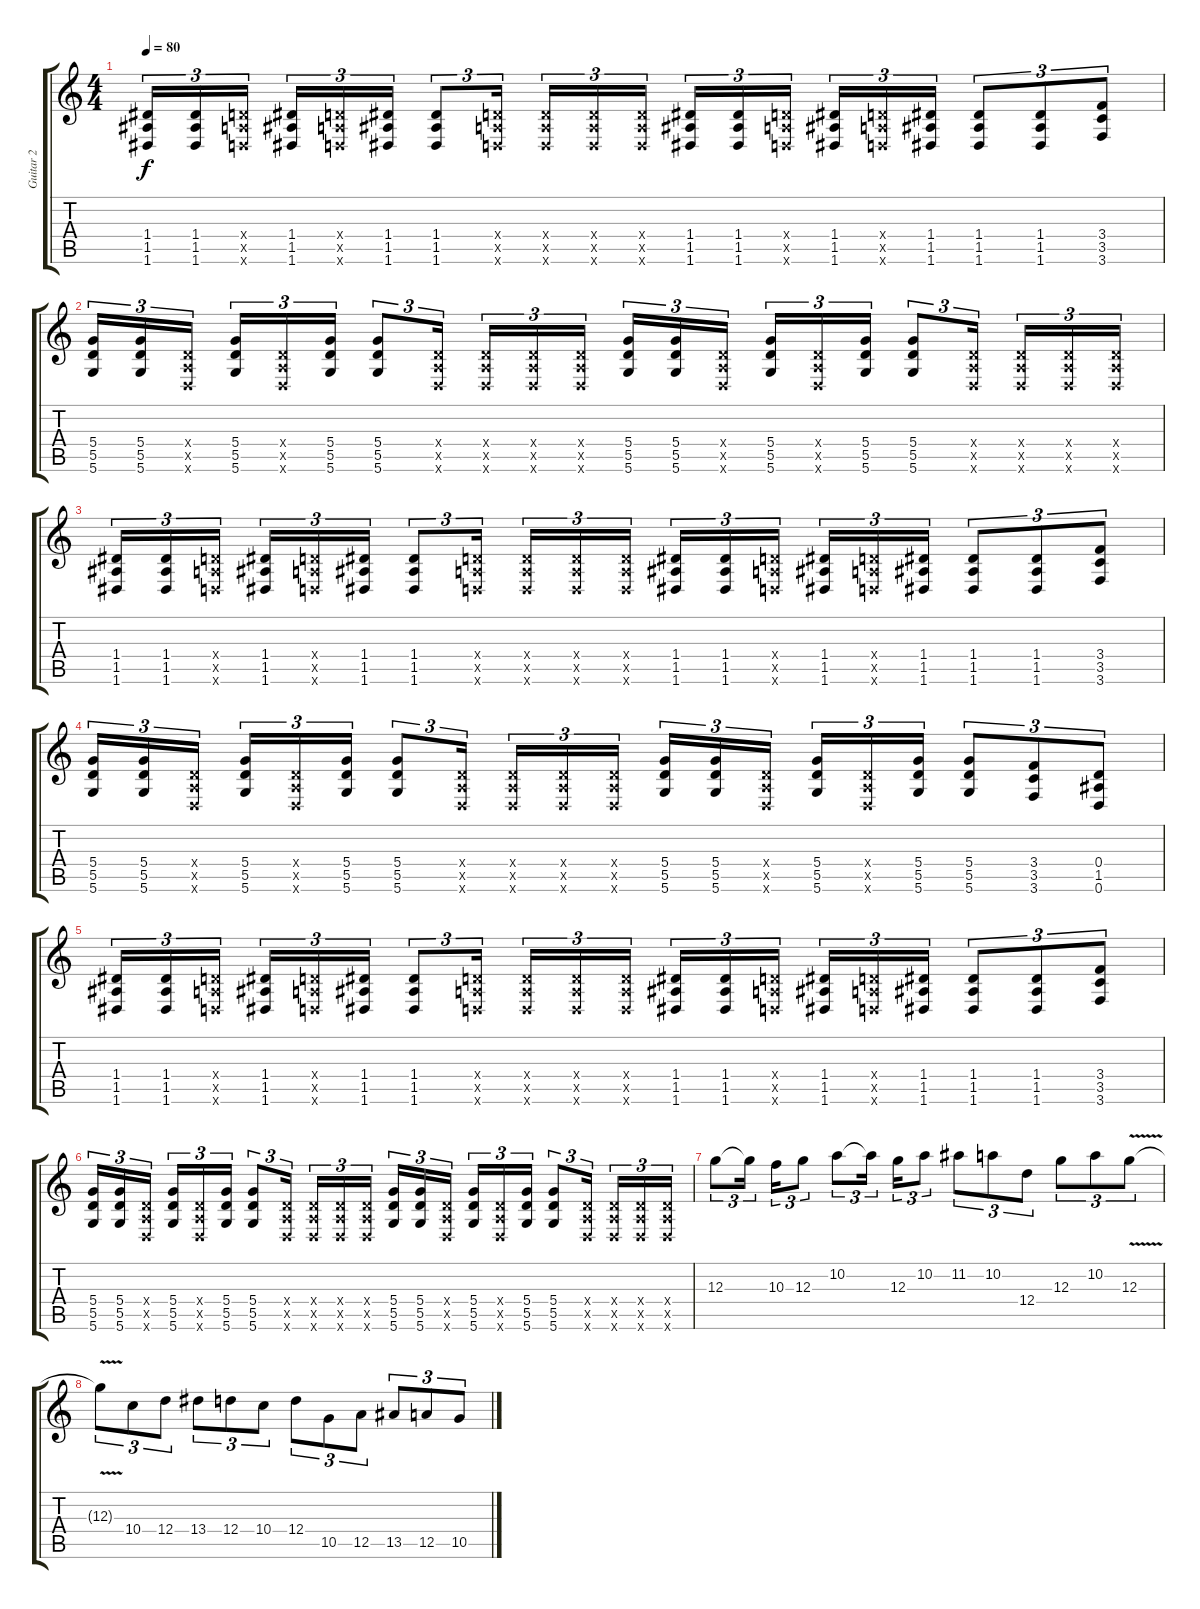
\track ("Guitar 2" "Guitar 2") {instrument distortionguitar}
\staff {score tabs}
\tuning (E4 B3 G3 D3 A2 D2) {hide}
\ts (4 4)
\tempo 80
\clef g2
\ks c
(1.4 1.5 1.6).16{tu (3 2) dy f} (1.4 1.5 1.6).16{tu (3 2)} (0.4{x} 0.5{x} 0.6{x}).16{tu (3 2)} (1.4 1.5 1.6).16{tu (3 2)} (0.4{x} 0.5{x} 0.6{x}).16{tu (3 2)} (1.4 1.5 1.6).16{tu (3 2)} (1.4 1.5 1.6).8{tu (3 2)} (0.4{x} 0.5{x} 0.6{x}).16{tu (3 2)} (0.4{x} 0.5{x} 0.6{x}).16{tu (3 2)} (0.4{x} 0.5{x} 0.6{x}).16{tu (3 2)} (0.4{x} 0.5{x} 0.6{x}).16{tu (3 2)} (1.4 1.5 1.6).16{tu (3 2)} (1.4 1.5 1.6).16{tu (3 2)} (0.4{x} 0.5{x} 0.6{x}).16{tu (3 2)} (1.4 1.5 1.6).16{tu (3 2)} (0.4{x} 0.5{x} 0.6{x}).16{tu (3 2)} (1.4 1.5 1.6).16{tu (3 2)} (1.4 1.5 1.6).8{tu (3 2)} (1.4 1.5 1.6).8{tu (3 2)} (3.4 3.5 3.6).8{tu (3 2)} |
(5.4 5.5 5.6).16{tu (3 2)} (5.4 5.5 5.6).16{tu (3 2)} (0.4{x} 0.5{x} 0.6{x}).16{tu (3 2)} (5.4 5.5 5.6).16{tu (3 2)} (0.4{x} 0.5{x} 0.6{x}).16{tu (3 2)} (5.4 5.5 5.6).16{tu (3 2)} (5.4 5.5 5.6).8{tu (3 2)} (0.4{x} 0.5{x} 0.6{x}).16{tu (3 2)} (0.4{x} 0.5{x} 0.6{x}).16{tu (3 2)} (0.4{x} 0.5{x} 0.6{x}).16{tu (3 2)} (0.4{x} 0.5{x} 0.6{x}).16{tu (3 2)} (5.4 5.5 5.6).16{tu (3 2)} (5.4 5.5 5.6).16{tu (3 2)} (0.4{x} 0.5{x} 0.6{x}).16{tu (3 2)} (5.4 5.5 5.6).16{tu (3 2)} (0.4{x} 0.5{x} 0.6{x}).16{tu (3 2)} (5.4 5.5 5.6).16{tu (3 2)} (5.4 5.5 5.6).8{tu (3 2)} (0.4{x} 0.5{x} 0.6{x}).16{tu (3 2)} (0.4{x} 0.5{x} 0.6{x}).16{tu (3 2)} (0.4{x} 0.5{x} 0.6{x}).16{tu (3 2)} (0.4{x} 0.5{x} 0.6{x}).16{tu (3 2)} |
(1.4 1.5 1.6).16{tu (3 2)} (1.4 1.5 1.6).16{tu (3 2)} (0.4{x} 0.5{x} 0.6{x}).16{tu (3 2)} (1.4 1.5 1.6).16{tu (3 2)} (0.4{x} 0.5{x} 0.6{x}).16{tu (3 2)} (1.4 1.5 1.6).16{tu (3 2)} (1.4 1.5 1.6).8{tu (3 2)} (0.4{x} 0.5{x} 0.6{x}).16{tu (3 2)} (0.4{x} 0.5{x} 0.6{x}).16{tu (3 2)} (0.4{x} 0.5{x} 0.6{x}).16{tu (3 2)} (0.4{x} 0.5{x} 0.6{x}).16{tu (3 2)} (1.4 1.5 1.6).16{tu (3 2)} (1.4 1.5 1.6).16{tu (3 2)} (0.4{x} 0.5{x} 0.6{x}).16{tu (3 2)} (1.4 1.5 1.6).16{tu (3 2)} (0.4{x} 0.5{x} 0.6{x}).16{tu (3 2)} (1.4 1.5 1.6).16{tu (3 2)} (1.4 1.5 1.6).8{tu (3 2)} (1.4 1.5 1.6).8{tu (3 2)} (3.4 3.5 3.6).8{tu (3 2)} |
(5.4 5.5 5.6).16{tu (3 2)} (5.4 5.5 5.6).16{tu (3 2)} (0.4{x} 0.5{x} 0.6{x}).16{tu (3 2)} (5.4 5.5 5.6).16{tu (3 2)} (0.4{x} 0.5{x} 0.6{x}).16{tu (3 2)} (5.4 5.5 5.6).16{tu (3 2)} (5.4 5.5 5.6).8{tu (3 2)} (0.4{x} 0.5{x} 0.6{x}).16{tu (3 2)} (0.4{x} 0.5{x} 0.6{x}).16{tu (3 2)} (0.4{x} 0.5{x} 0.6{x}).16{tu (3 2)} (0.4{x} 0.5{x} 0.6{x}).16{tu (3 2)} (5.4 5.5 5.6).16{tu (3 2)} (5.4 5.5 5.6).16{tu (3 2)} (0.4{x} 0.5{x} 0.6{x}).16{tu (3 2)} (5.4 5.5 5.6).16{tu (3 2)} (0.4{x} 0.5{x} 0.6{x}).16{tu (3 2)} (5.4 5.5 5.6).16{tu (3 2)} (5.4 5.5 5.6).8{tu (3 2)} (3.4 3.5 3.6).8{tu (3 2)} (0.4 1.5 0.6).8{tu (3 2)} |
(1.4 1.5 1.6).16{tu (3 2)} (1.4 1.5 1.6).16{tu (3 2)} (0.4{x} 0.5{x} 0.6{x}).16{tu (3 2)} (1.4 1.5 1.6).16{tu (3 2)} (0.4{x} 0.5{x} 0.6{x}).16{tu (3 2)} (1.4 1.5 1.6).16{tu (3 2)} (1.4 1.5 1.6).8{tu (3 2)} (0.4{x} 0.5{x} 0.6{x}).16{tu (3 2)} (0.4{x} 0.5{x} 0.6{x}).16{tu (3 2)} (0.4{x} 0.5{x} 0.6{x}).16{tu (3 2)} (0.4{x} 0.5{x} 0.6{x}).16{tu (3 2)} (1.4 1.5 1.6).16{tu (3 2)} (1.4 1.5 1.6).16{tu (3 2)} (0.4{x} 0.5{x} 0.6{x}).16{tu (3 2)} (1.4 1.5 1.6).16{tu (3 2)} (0.4{x} 0.5{x} 0.6{x}).16{tu (3 2)} (1.4 1.5 1.6).16{tu (3 2)} (1.4 1.5 1.6).8{tu (3 2)} (1.4 1.5 1.6).8{tu (3 2)} (3.4 3.5 3.6).8{tu (3 2)} |
(5.4 5.5 5.6).16{tu (3 2)} (5.4 5.5 5.6).16{tu (3 2)} (0.4{x} 0.5{x} 0.6{x}).16{tu (3 2)} (5.4 5.5 5.6).16{tu (3 2)} (0.4{x} 0.5{x} 0.6{x}).16{tu (3 2)} (5.4 5.5 5.6).16{tu (3 2)} (5.4 5.5 5.6).8{tu (3 2)} (0.4{x} 0.5{x} 0.6{x}).16{tu (3 2)} (0.4{x} 0.5{x} 0.6{x}).16{tu (3 2)} (0.4{x} 0.5{x} 0.6{x}).16{tu (3 2)} (0.4{x} 0.5{x} 0.6{x}).16{tu (3 2)} (5.4 5.5 5.6).16{tu (3 2)} (5.4 5.5 5.6).16{tu (3 2)} (0.4{x} 0.5{x} 0.6{x}).16{tu (3 2)} (5.4 5.5 5.6).16{tu (3 2)} (0.4{x} 0.5{x} 0.6{x}).16{tu (3 2)} (5.4 5.5 5.6).16{tu (3 2)} (5.4 5.5 5.6).8{tu (3 2)} (0.4{x} 0.5{x} 0.6{x}).16{tu (3 2)} (0.4{x} 0.5{x} 0.6{x}).16{tu (3 2)} (0.4{x} 0.5{x} 0.6{x}).16{tu (3 2)} (0.4{x} 0.5{x} 0.6{x}).16{tu (3 2)} |
12.3.8{tu (3 2)} 12.3{t}.16{tu (3 2)} 10.3.16{tu (3 2)} 12.3.8{tu (3 2)} 10.2.8{tu (3 2)} 10.2{t}.16{tu (3 2)} 12.3.16{tu (3 2)} 10.2.8{tu (3 2)} 11.2.8{tu (3 2)} 10.2.8{tu (3 2)} 12.4.8{tu (3 2)} 12.3.8{tu (3 2)} 10.2.8{tu (3 2)} 12.3{v}.8{tu (3 2)} |
12.3{t}.8{tu (3 2)} 10.4.8{tu (3 2)} 12.4.8{tu (3 2)} 13.4.8{tu (3 2)} 12.4.8{tu (3 2)} 10.4.8{tu (3 2)} 12.4.8{tu (3 2)} 10.5.8{tu (3 2)} 12.5.8{tu (3 2)} 13.5.8{tu (3 2)} 12.5.8{tu (3 2)} 10.5.8{tu (3 2)}
